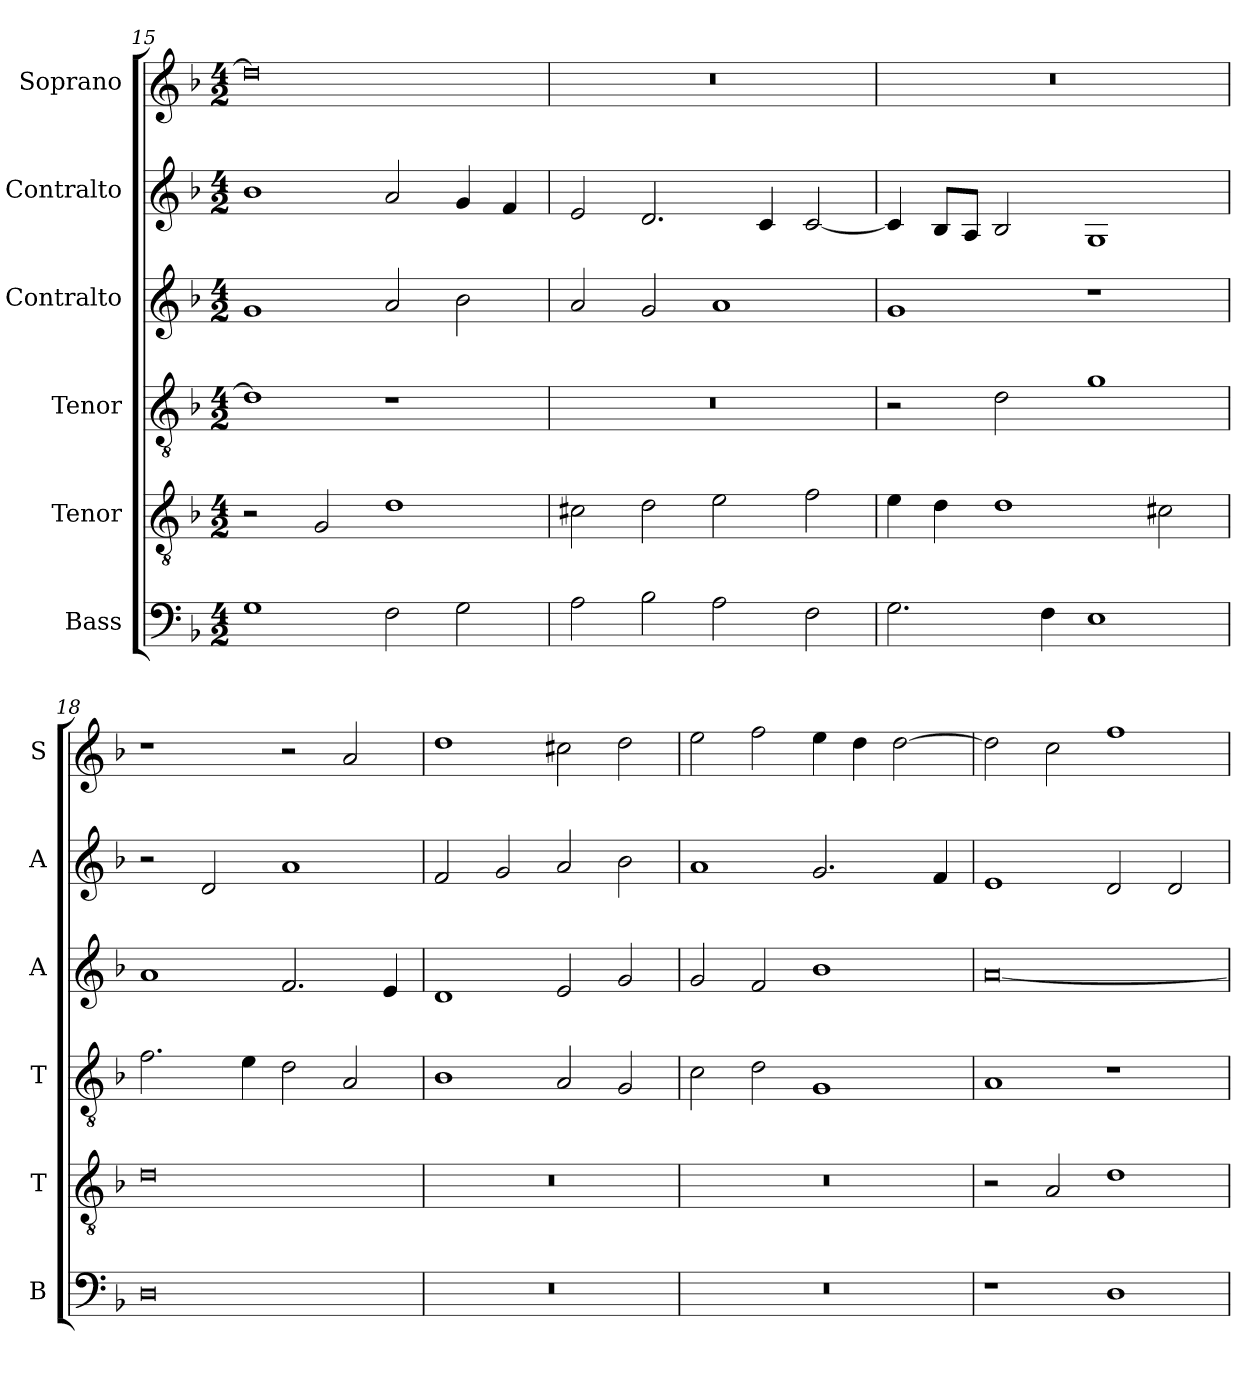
**kern	**kern	**kern	**kern	**kern	**kern
*part6	*part5	*part4	*part3	*part2	*part1
*staff6	*staff5	*staff4	*staff3	*staff2	*staff1
*I"Bass	*I"Tenor	*I"Tenor	*I"Contralto	*I"Contralto	*I"Soprano
*I'B	*I'T	*I'T	*I'A	*I'A	*I'S
*clefF4	*clefGv2	*clefGv2	*clefG2	*clefG2	*clefG2
*k[b-]	*k[b-]	*k[b-]	*k[b-]	*k[b-]	*k[b-]
*D:aeo	*D:aeo	*D:aeo	*D:aeo	*D:aeo	*D:aeo
*M4/2	*M4/2	*M4/2	*M4/2	*M4/2	*M4/2
=15	=15	=15	=15	=15	=15
1G	2r	1d]	1g	1b-	0dd]
.	2G	.	.	.	.
2F	1d	1r	2a	2a	.
2G	.	.	2b-	4g	.
.	.	.	.	4f	.
=16	=16	=16	=16	=16	=16
2A	2c#X	0r	2a	2e	0r
2B-	2d	.	2g	2.d	.
2A	2e	.	1a	.	.
.	.	.	.	4c	.
2F	2f	.	.	[2c	.
=17	=17	=17	=17	=17	=17
2.G	4e	2r	1g	4c]	0r
.	4d	.	.	8B-/L	.
.	.	.	.	8A/J	.
.	1d	2d	.	2B-	.
4F	.	.	.	.	.
1E	.	1g	1r	1G	.
.	2c#X	.	.	.	.
=18	=18	=18	=18	=18	=18
0D	0d	2.f	1a	2r	1r
.	.	.	.	2d	.
.	.	4e	.	.	.
.	.	2d	2.f	1a	2r
.	.	2A	.	.	2a
.	.	.	4e	.	.
=19	=19	=19	=19	=19	=19
0r	0r	1B-	1d	2f	1dd
.	.	.	.	2g	.
.	.	2A	2e	2a	2cc#X
.	.	2G	2g	2b-	2dd
=20	=20	=20	=20	=20	=20
0r	0r	2c	2g	1a	2ee
.	.	2d	2f	.	2ff
.	.	1G	1b-	2.g	4ee
.	.	.	.	.	4dd
.	.	.	.	.	[2dd
.	.	.	.	4f	.
=21	=21	=21	=21	=21	=21
1r	2r	1A	[0a	1e	2dd]
.	2A	.	.	.	2cc
1D	1d	1r	.	2d	1ff
.	.	.	.	2d	.
=	=	=	=	=	=
*-	*-	*-	*-	*-	*-
